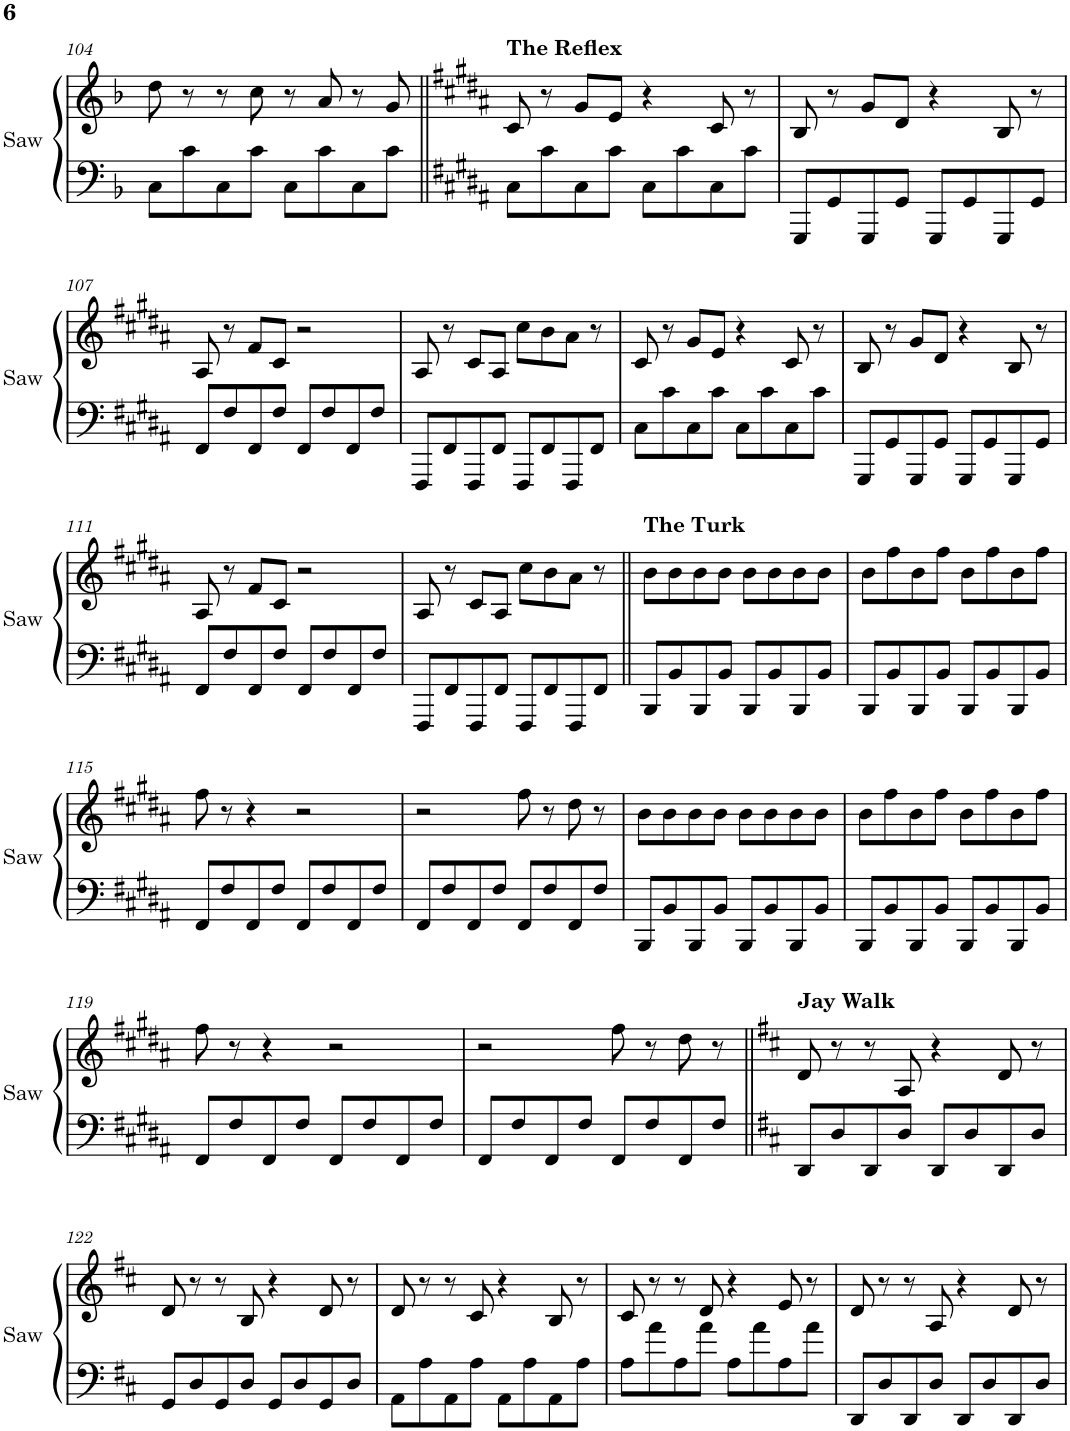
**kern	**kern
*part1	*part1
*staff2	*staff1
*I"Saw Synthesizer	*
*I'Saw	*
!!LO:PB:g=z
*clefF4	*clefG2
*k[b-]	*k[b-]
*M4/4	*M4/4
*met(c)	*met(c)
=104	=104
8C\L	8dd\
8c\	8r
8C\	8r
8c\J	8cc\
8C\L	8r
8c\	8a/
8C\	8r
8c\J	8g/
=105||	=105||
*k[f#c#g#d#a#]	*k[f#c#g#d#a#]
!	!LO:TX:a:B:t=The Reflex
8C#\L	8c#/
8c#\	8r
8C#\	8g#/L
8c#\J	8e/J
8C#\L	4r
8c#\	.
8C#\	8c#/
8c#\J	8r
=106	=106
8GGG#/L	8B/
8GG#/	8r
8GGG#/	8g#/L
8GG#/J	8d#/J
8GGG#/L	4r
8GG#/	.
8GGG#/	8B/
8GG#/J	8r
!!LO:LB:g=z
=107	=107
8FF#/L	8A#/
8F#/	8r
8FF#/	8f#/L
8F#/J	8c#/J
8FF#/L	2r
8F#/	.
8FF#/	.
8F#/J	.
=108	=108
8FFF#/L	8A#/
8FF#/	8r
8FFF#/	8c#/L
8FF#/J	8A#/J
8FFF#/L	8cc#\L
8FF#/	8b\
8FFF#/	8a#\J
8FF#/J	8r
=109	=109
8C#\L	8c#/
8c#\	8r
8C#\	8g#/L
8c#\J	8e/J
8C#\L	4r
8c#\	.
8C#\	8c#/
8c#\J	8r
=110	=110
8GGG#/L	8B/
8GG#/	8r
8GGG#/	8g#/L
8GG#/J	8d#/J
8GGG#/L	4r
8GG#/	.
8GGG#/	8B/
8GG#/J	8r
!!LO:LB:g=z
=111	=111
8FF#/L	8A#/
8F#/	8r
8FF#/	8f#/L
8F#/J	8c#/J
8FF#/L	2r
8F#/	.
8FF#/	.
8F#/J	.
=112	=112
8FFF#/L	8A#/
8FF#/	8r
8FFF#/	8c#/L
8FF#/J	8A#/J
8FFF#/L	8cc#\L
8FF#/	8b\
8FFF#/	8a#\J
8FF#/J	8r
=113||	=113||
!	!LO:TX:a:B:t=The Turk
8BBB/L	8b\L
8BB/	8b\
8BBB/	8b\
8BB/J	8b\J
8BBB/L	8b\L
8BB/	8b\
8BBB/	8b\
8BB/J	8b\J
=114	=114
8BBB/L	8b\L
8BB/	8ff#\
8BBB/	8b\
8BB/J	8ff#\J
8BBB/L	8b\L
8BB/	8ff#\
8BBB/	8b\
8BB/J	8ff#\J
!!LO:LB:g=z
=115	=115
8FF#/L	8ff#\
8F#/	8r
8FF#/	4r
8F#/J	.
8FF#/L	2r
8F#/	.
8FF#/	.
8F#/J	.
=116	=116
8FF#/L	2r
8F#/	.
8FF#/	.
8F#/J	.
8FF#/L	8ff#\
8F#/	8r
8FF#/	8dd#\
8F#/J	8r
=117	=117
8BBB/L	8b\L
8BB/	8b\
8BBB/	8b\
8BB/J	8b\J
8BBB/L	8b\L
8BB/	8b\
8BBB/	8b\
8BB/J	8b\J
=118	=118
8BBB/L	8b\L
8BB/	8ff#\
8BBB/	8b\
8BB/J	8ff#\J
8BBB/L	8b\L
8BB/	8ff#\
8BBB/	8b\
8BB/J	8ff#\J
!!LO:LB:g=z
=119	=119
8FF#/L	8ff#\
8F#/	8r
8FF#/	4r
8F#/J	.
8FF#/L	2r
8F#/	.
8FF#/	.
8F#/J	.
=120	=120
8FF#/L	2r
8F#/	.
8FF#/	.
8F#/J	.
8FF#/L	8ff#\
8F#/	8r
8FF#/	8dd#\
8F#/J	8r
=121||	=121||
*k[f#c#]	*k[f#c#]
!	!LO:TX:a:B:t=Jay Walk
8DD/L	8d/
8D/	8r
8DD/	8r
8D/J	8A/
8DD/L	4r
8D/	.
8DD/	8d/
8D/J	8r
!!LO:LB:g=z
=122	=122
8GG/L	8d/
8D/	8r
8GG/	8r
8D/J	8B/
8GG/L	4r
8D/	.
8GG/	8d/
8D/J	8r
=123	=123
8AA\L	8d/
8A\	8r
8AA\	8r
8A\J	8c#/
8AA\L	4r
8A\	.
8AA\	8B/
8A\J	8r
=124	=124
8A\L	8c#/
8a\	8r
8A\	8r
8a\J	8d/
8A\L	4r
8a\	.
8A\	8e/
8a\J	8r
=125	=125
8DD/L	8d/
8D/	8r
8DD/	8r
8D/J	8A/
8DD/L	4r
8D/	.
8DD/	8d/
8D/J	8r
=	=
*-	*-
